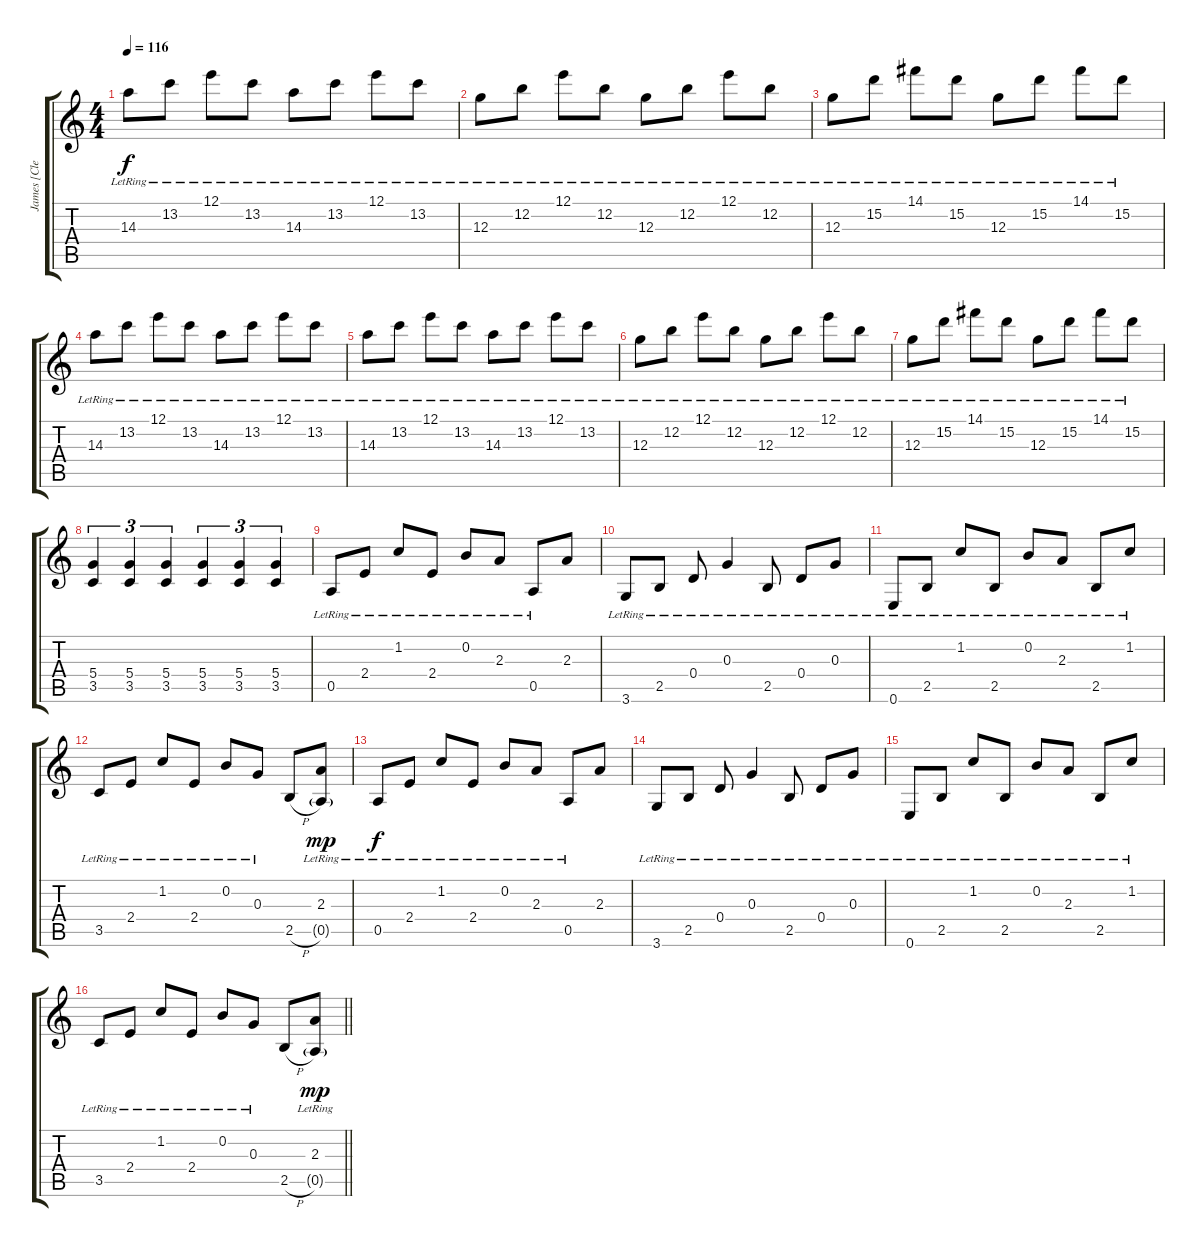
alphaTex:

\track ("James [Clean]" "James [Cle") {instrument electricguitarclean}
\staff {score tabs}
\tuning (E4 B3 G3 D3 A2 E2) {hide}
\ts (4 4)
\tempo 116
\clef g2
\ks c
14.3{lr}.8{dy f} 13.2{lr}.8 12.1{lr}.8 13.2{lr}.8 14.3{lr}.8 13.2{lr}.8 12.1{lr}.8 13.2{lr}.8 |
12.3{lr}.8 12.2{lr}.8 12.1{lr}.8 12.2{lr}.8 12.3{lr}.8 12.2{lr}.8 12.1{lr}.8 12.2{lr}.8 |
12.3{lr}.8 15.2{lr}.8 14.1{lr}.8 15.2{lr}.8 12.3{lr}.8 15.2{lr}.8 14.1{lr}.8 15.2{lr}.8 |
14.3{lr}.8 13.2{lr}.8 12.1{lr}.8 13.2{lr}.8 14.3{lr}.8 13.2{lr}.8 12.1{lr}.8 13.2{lr}.8 |
14.3{lr}.8 13.2{lr}.8 12.1{lr}.8 13.2{lr}.8 14.3{lr}.8 13.2{lr}.8 12.1{lr}.8 13.2{lr}.8 |
12.3{lr}.8 12.2{lr}.8 12.1{lr}.8 12.2{lr}.8 12.3{lr}.8 12.2{lr}.8 12.1{lr}.8 12.2{lr}.8 |
12.3{lr}.8 15.2{lr}.8 14.1{lr}.8 15.2{lr}.8 12.3{lr}.8 15.2{lr}.8 14.1{lr}.8 15.2{lr}.8 |
(5.4 3.5).4{tu (3 2)} (5.4 3.5).4{tu (3 2)} (5.4 3.5).4{tu (3 2)} (5.4 3.5).4{tu (3 2)} (5.4 3.5).4{tu (3 2)} (5.4 3.5).4{tu (3 2)} |
0.5{lr}.8{instrument electricguitarclean} 2.4{lr}.8 1.2{lr}.8 2.4{lr}.8 0.2{lr}.8 2.3{lr}.8 0.5{lr}.8 2.3.8 |
3.6{lr}.8 2.5{lr}.8 0.4{lr}.8 0.3{lr}.4 2.5{lr}.8 0.4{lr}.8 0.3{lr}.8 |
0.6{lr}.8 2.5{lr}.8 1.2{lr}.8 2.5{lr}.8 0.2{lr}.8 2.3{lr}.8 2.5{lr}.8 1.2{lr}.8 |
3.5{lr}.8 2.4{lr}.8 1.2{lr}.8 2.4{lr}.8 0.2{lr}.8 0.3{lr}.8 2.5{h}.8 (2.3{lr} 0.5{g}).8{dy mp} |
0.5{lr}.8{dy f} 2.4{lr}.8 1.2{lr}.8 2.4{lr}.8 0.2{lr}.8 2.3{lr}.8 0.5{lr}.8 2.3.8 |
3.6{lr}.8 2.5{lr}.8 0.4{lr}.8 0.3{lr}.4 2.5{lr}.8 0.4{lr}.8 0.3{lr}.8 |
0.6{lr}.8 2.5{lr}.8 1.2{lr}.8 2.5{lr}.8 0.2{lr}.8 2.3{lr}.8 2.5{lr}.8 1.2{lr}.8 |
\barLineRight lightlight
3.5{lr}.8 2.4{lr}.8 1.2{lr}.8 2.4{lr}.8 0.2{lr}.8 0.3{lr}.8 2.5{h}.8 (2.3{lr} 0.5{g}).8{dy mp}
